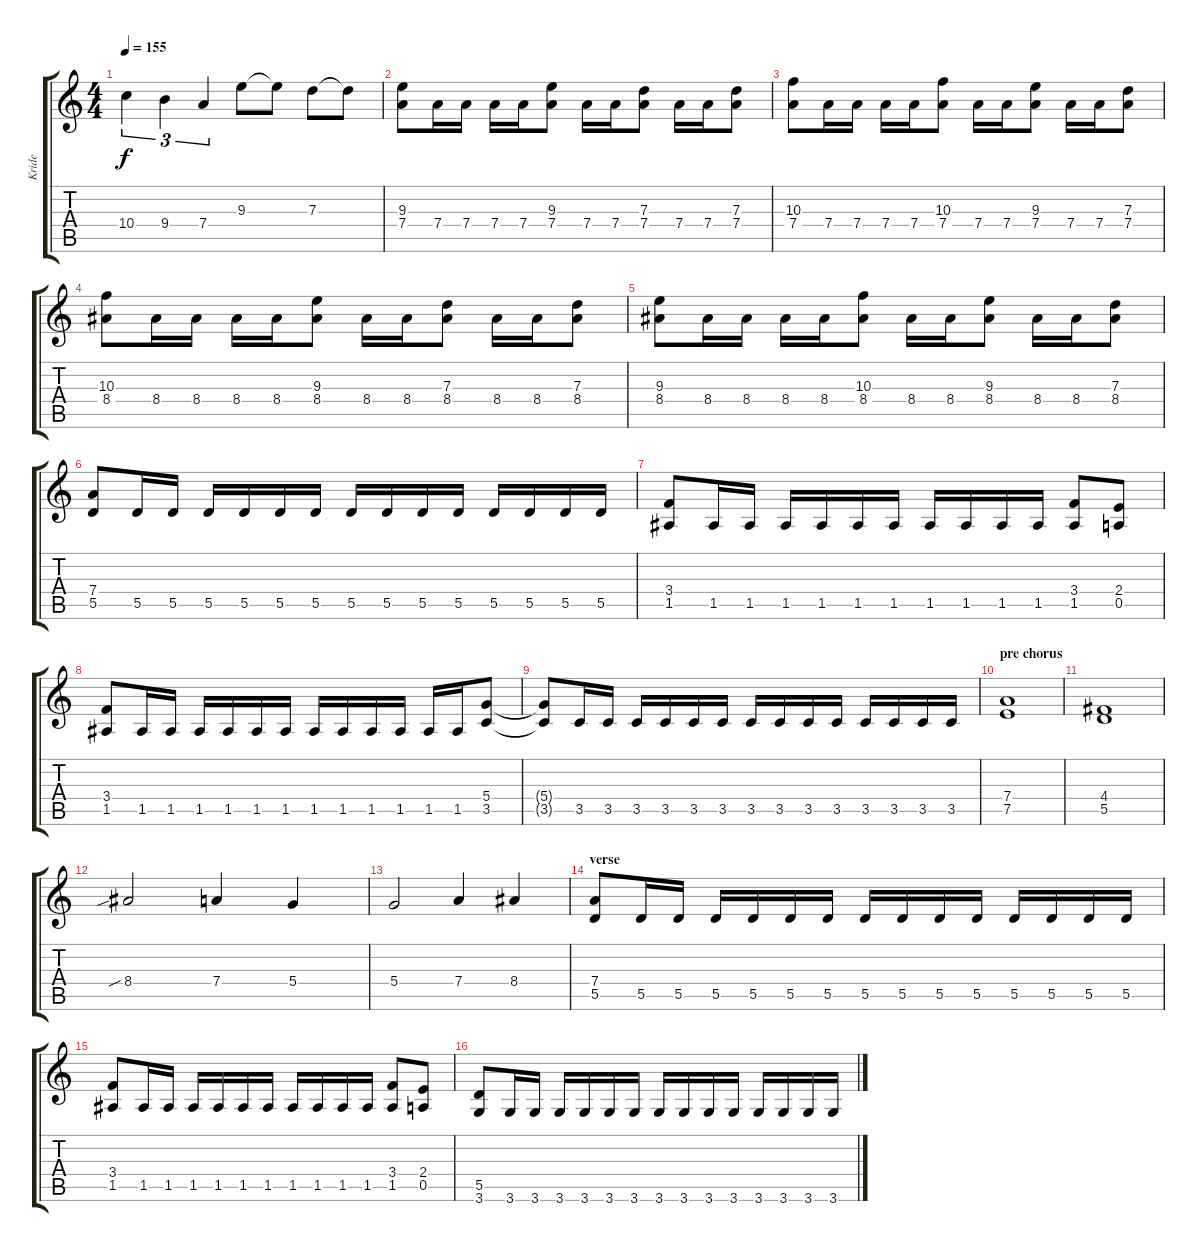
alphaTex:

\track ("Kride" "Kride") {instrument distortionguitar}
\staff {score tabs}
\tuning (E4 B3 G3 D3 A2 E2) {hide}
\ts (4 4)
\tempo 155
\clef g2
\ks c
10.4.4{tu (3 2) dy f} 9.4.4{tu (3 2)} 7.4.4{tu (3 2)} 9.3.8 9.3{t}.8 7.3.8 7.3{t}.8 |
(9.3 7.4).8 7.4.16 7.4.16 7.4.16 7.4.16 (9.3 7.4).8 7.4.16 7.4.16 (7.3 7.4).8 7.4.16 7.4.16 (7.3 7.4).8 |
(10.3 7.4).8 7.4.16 7.4.16 7.4.16 7.4.16 (10.3 7.4).8 7.4.16 7.4.16 (9.3 7.4).8 7.4.16 7.4.16 (7.3 7.4).8 |
(10.3 8.4).8 8.4.16 8.4.16 8.4.16 8.4.16 (9.3 8.4).8 8.4.16 8.4.16 (7.3 8.4).8 8.4.16 8.4.16 (7.3 8.4).8 |
(9.3 8.4).8 8.4.16 8.4.16 8.4.16 8.4.16 (10.3 8.4).8 8.4.16 8.4.16 (9.3 8.4).8 8.4.16 8.4.16 (7.3 8.4).8 |
(7.4 5.5).8 5.5.16 5.5.16 5.5.16 5.5.16 5.5.16 5.5.16 5.5.16 5.5.16 5.5.16 5.5.16 5.5.16 5.5.16 5.5.16 5.5.16 |
(3.4 1.5).8 1.5.16 1.5.16 1.5.16 1.5.16 1.5.16 1.5.16 1.5.16 1.5.16 1.5.16 1.5.16 (3.4 1.5).8 (2.4 0.5).8 |
(3.4 1.5).8 1.5.16 1.5.16 1.5.16 1.5.16 1.5.16 1.5.16 1.5.16 1.5.16 1.5.16 1.5.16 1.5.16 1.5.16 (5.4 3.5).8 |
(5.4{t} 3.5{t}).8 3.5.16 3.5.16 3.5.16 3.5.16 3.5.16 3.5.16 3.5.16 3.5.16 3.5.16 3.5.16 3.5.16 3.5.16 3.5.16 3.5.16 |
\section ("" "pre chorus")
(7.4 7.5).1 |
(4.4 5.5).1 |
8.4{sib}.2 7.4.4 5.4.4 |
5.4.2 7.4.4 8.4.4 |
\section ("" "verse")
(7.4 5.5).8 5.5.16 5.5.16 5.5.16 5.5.16 5.5.16 5.5.16 5.5.16 5.5.16 5.5.16 5.5.16 5.5.16 5.5.16 5.5.16 5.5.16 |
(3.4 1.5).8 1.5.16 1.5.16 1.5.16 1.5.16 1.5.16 1.5.16 1.5.16 1.5.16 1.5.16 1.5.16 (3.4 1.5).8 (2.4 0.5).8 |
(5.5 3.6).8 3.6.16 3.6.16 3.6.16 3.6.16 3.6.16 3.6.16 3.6.16 3.6.16 3.6.16 3.6.16 3.6.16 3.6.16 3.6.16 3.6.16
